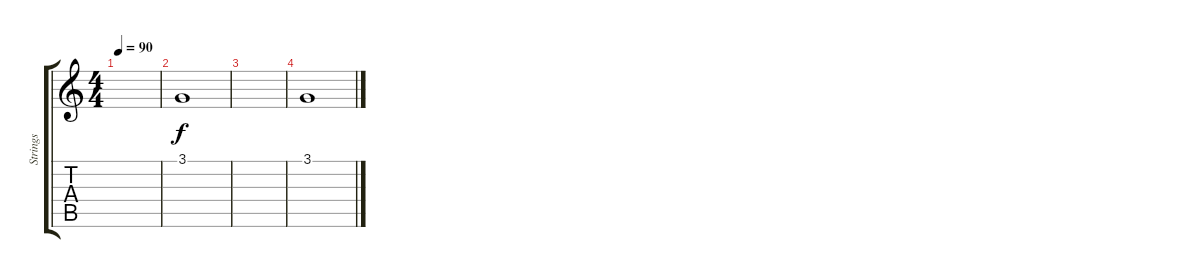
\track ("Strings" "Strings") {instrument stringensemble2}
\staff {score tabs}
\tuning (E4 B3 G3 D3 A2 E2) {hide}
\ts (4 4)
\tempo 90
\clef g2
\ks c
|
3.1.1 |
|
3.1.1
